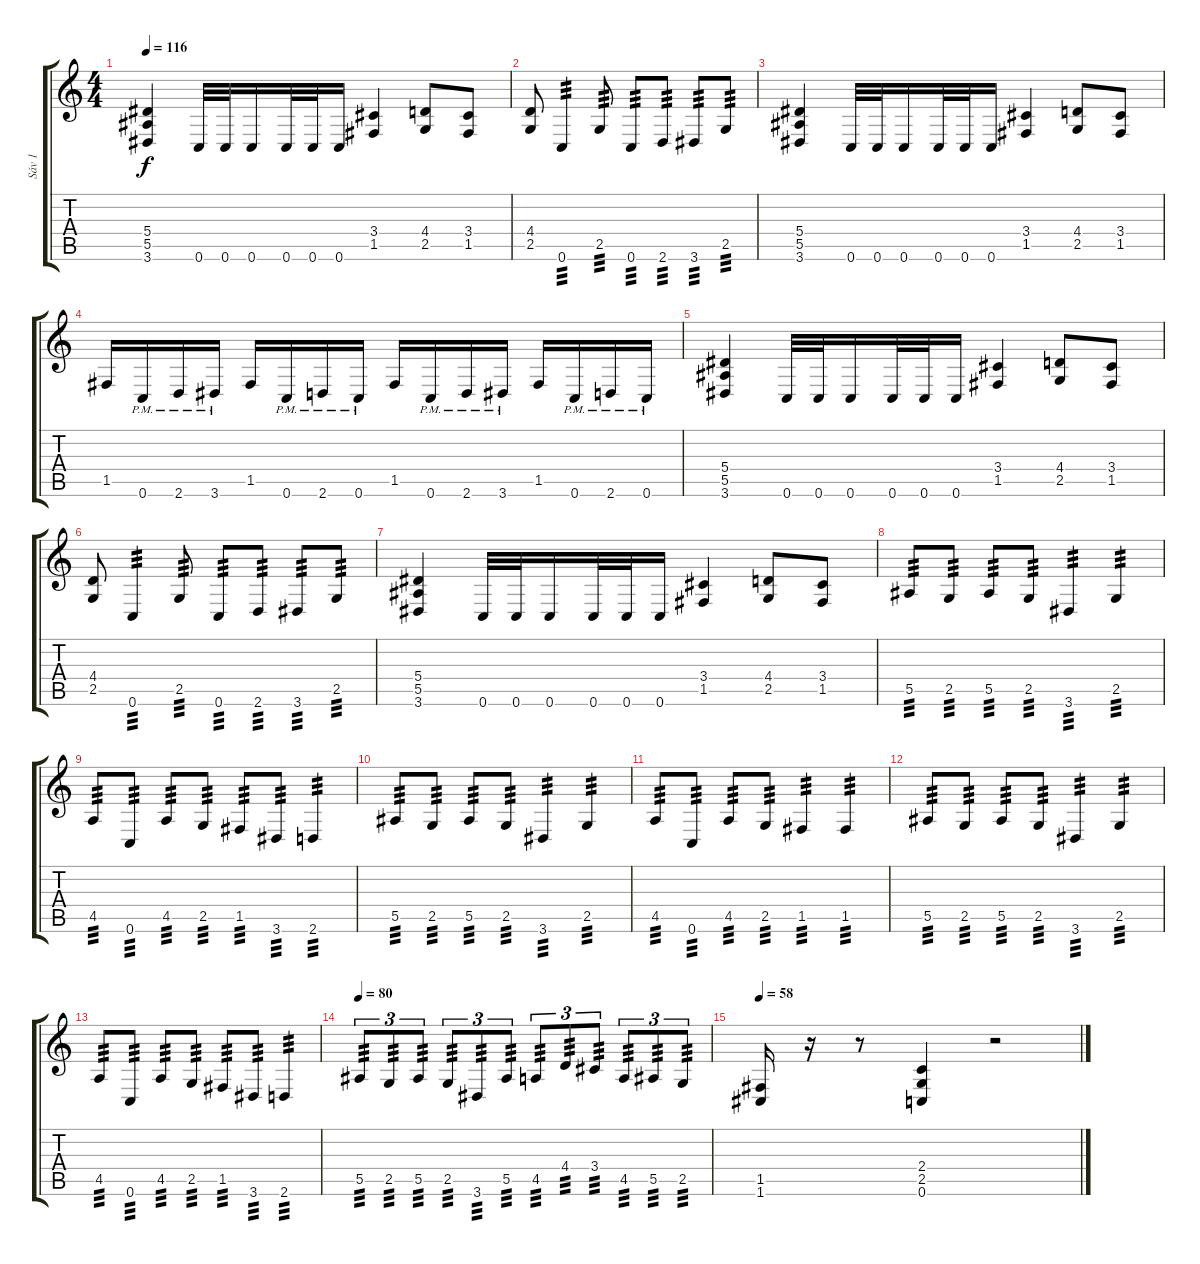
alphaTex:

\track ("Sáv 1" "Sáv 1") {instrument distortionguitar}
\staff {score tabs}
\tuning (C4 G3 Eb3 Bb2 F2 C2) {hide}
\ts (4 4)
\tempo 116
\clef g2
\ks c
(5.4 5.5 3.6).4{dy f} 0.6.32 0.6.32 0.6.16 0.6.32 0.6.32 0.6.16 (3.4 1.5).4 (4.4 2.5).8 (3.4 1.5).8 |
(4.4 2.5).8 0.6.4{tp 3} 2.5.8{tp 3} 0.6.8{tp 3} 2.6.8{tp 3} 3.6.8{tp 3} 2.5.8{tp 3} |
(5.4 5.5 3.6).4 0.6.32 0.6.32 0.6.16 0.6.32 0.6.32 0.6.16 (3.4 1.5).4 (4.4 2.5).8 (3.4 1.5).8 |
1.5.16 0.6{pm}.16 2.6{pm}.16 3.6{pm}.16 1.5.16 0.6{pm}.16 2.6{pm}.16 0.6{pm}.16 1.5.16 0.6{pm}.16 2.6{pm}.16 3.6{pm}.16 1.5.16 0.6{pm}.16 2.6{pm}.16 0.6{pm}.16 |
(5.4 5.5 3.6).4 0.6.32 0.6.32 0.6.16 0.6.32 0.6.32 0.6.16 (3.4 1.5).4 (4.4 2.5).8 (3.4 1.5).8 |
(4.4 2.5).8 0.6.4{tp 3} 2.5.8{tp 3} 0.6.8{tp 3} 2.6.8{tp 3} 3.6.8{tp 3} 2.5.8{tp 3} |
(5.4 5.5 3.6).4 0.6.32 0.6.32 0.6.16 0.6.32 0.6.32 0.6.16 (3.4 1.5).4 (4.4 2.5).8 (3.4 1.5).8 |
5.5.8{tp 3} 2.5.8{tp 3} 5.5.8{tp 3} 2.5.8{tp 3} 3.6.4{tp 3} 2.5.4{tp 3} |
4.5.8{tp 3} 0.6.8{tp 3} 4.5.8{tp 3} 2.5.8{tp 3} 1.5.8{tp 3} 3.6.8{tp 3} 2.6.4{tp 3} |
5.5.8{tp 3} 2.5.8{tp 3} 5.5.8{tp 3} 2.5.8{tp 3} 3.6.4{tp 3} 2.5.4{tp 3} |
4.5.8{tp 3} 0.6.8{tp 3} 4.5.8{tp 3} 2.5.8{tp 3} 1.5.4{tp 3} 1.5.4{tp 3} |
5.5.8{tp 3} 2.5.8{tp 3} 5.5.8{tp 3} 2.5.8{tp 3} 3.6.4{tp 3} 2.5.4{tp 3} |
4.5.8{tp 3} 0.6.8{tp 3} 4.5.8{tp 3} 2.5.8{tp 3} 1.5.8{tp 3} 3.6.8{tp 3} 2.6.4{tp 3} |
\tempo 80
5.5.8{tu (3 2) tp 3} 2.5.8{tu (3 2) tp 3} 5.5.8{tu (3 2) tp 3} 2.5.8{tu (3 2) tp 3} 3.6.8{tu (3 2) tp 3} 5.5.8{tu (3 2) tp 3} 4.5.8{tu (3 2) tp 3} 4.4.8{tu (3 2) tp 3} 3.4.8{tu (3 2) tp 3} 4.5.8{tu (3 2) tp 3} 5.5.8{tu (3 2) tp 3} 2.5.8{tu (3 2) tp 3} |
\tempo 58
(1.5 1.6).16 r.16 r.8 (2.4 2.5 0.6).4 r.2
